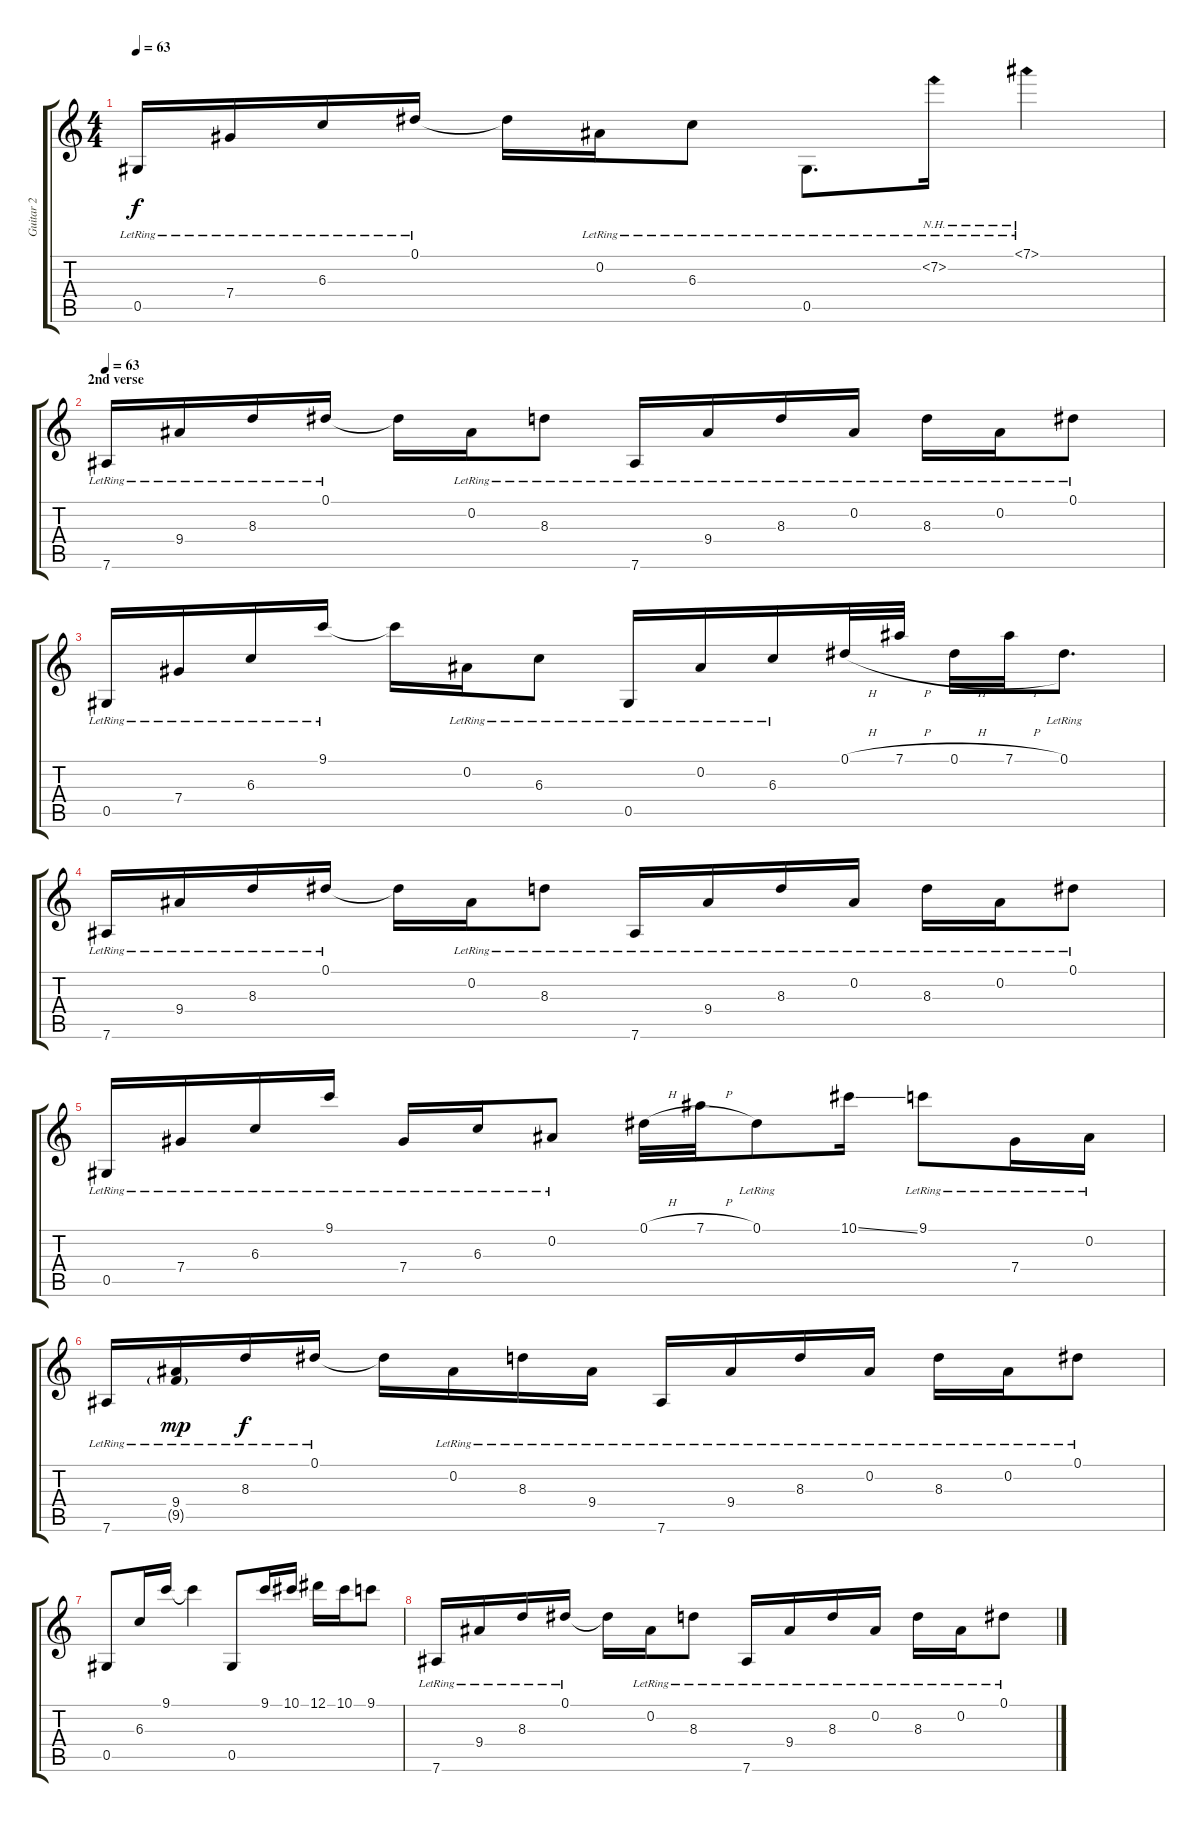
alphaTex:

\track ("Guitar 2" "Guitar 2") {instrument acousticguitarsteel}
\staff {score tabs}
\tuning (Eb4 Bb3 Gb3 Db3 Ab2 Eb2) {hide}
\ts (4 4)
\tempo 63
\clef g2
\ks c
0.5{lr}.16{dy f} 7.4{lr}.16 6.3{lr}.16 0.1{lr}.16 0.1{t}.16 0.2{lr}.16 6.3{lr}.8 0.5{lr}.8{d} 7.2{nh lr}.16 7.1{nh lr}.4 |
\section ("" "2nd verse")
\tempo 63
7.6{lr}.16 9.4{lr}.16 8.3{lr}.16 0.1{lr}.16 0.1{t}.16 0.2{lr}.16 8.3{lr}.8 7.6{lr}.16 9.4{lr}.16 8.3{lr}.16 0.2{lr}.16 8.3{lr}.16 0.2{lr}.16 0.1{lr}.8 |
0.5{lr}.16 7.4{lr}.16 6.3{lr}.16 9.1{lr}.16 9.1{t}.16 0.2{lr}.16 6.3{lr}.8 0.5{lr}.16 0.2{lr}.16 6.3{lr}.16 0.1{h}.32 7.1{h}.32 0.1{h}.32 7.1{h}.32 0.1{lr}.8{d} |
7.6{lr}.16 9.4{lr}.16 8.3{lr}.16 0.1{lr}.16 0.1{t}.16 0.2{lr}.16 8.3{lr}.8 7.6{lr}.16 9.4{lr}.16 8.3{lr}.16 0.2{lr}.16 8.3{lr}.16 0.2{lr}.16 0.1{lr}.8 |
0.5{lr}.16 7.4{lr}.16 6.3{lr}.16 9.1{lr}.16 7.4{lr}.16 6.3{lr}.16 0.2{lr}.8 0.1{h}.32 7.1{h}.32 0.1{lr}.8 10.1{ss}.16 9.1{lr}.8 7.4{lr}.16 0.2{lr}.16 |
7.6{lr}.16 (9.4{lr} 9.5{g lr}).16{dy mp} 8.3{lr}.16{dy f} 0.1{lr}.16 0.1{t}.16 0.2{lr}.16 8.3{lr}.16 9.4{lr}.16 7.6{lr}.16 9.4{lr}.16 8.3{lr}.16 0.2{lr}.16 8.3{lr}.16 0.2{lr}.16 0.1{lr}.8 |
0.5.8 6.3.16 9.1.16 9.1{t}.4 0.5.8 9.1.16 10.1.16 12.1.16 10.1.16 9.1.8 |
7.6{lr}.16 9.4{lr}.16 8.3{lr}.16 0.1{lr}.16 0.1{t}.16 0.2{lr}.16 8.3{lr}.8 7.6{lr}.16 9.4{lr}.16 8.3{lr}.16 0.2{lr}.16 8.3{lr}.16 0.2{lr}.16 0.1{lr}.8
